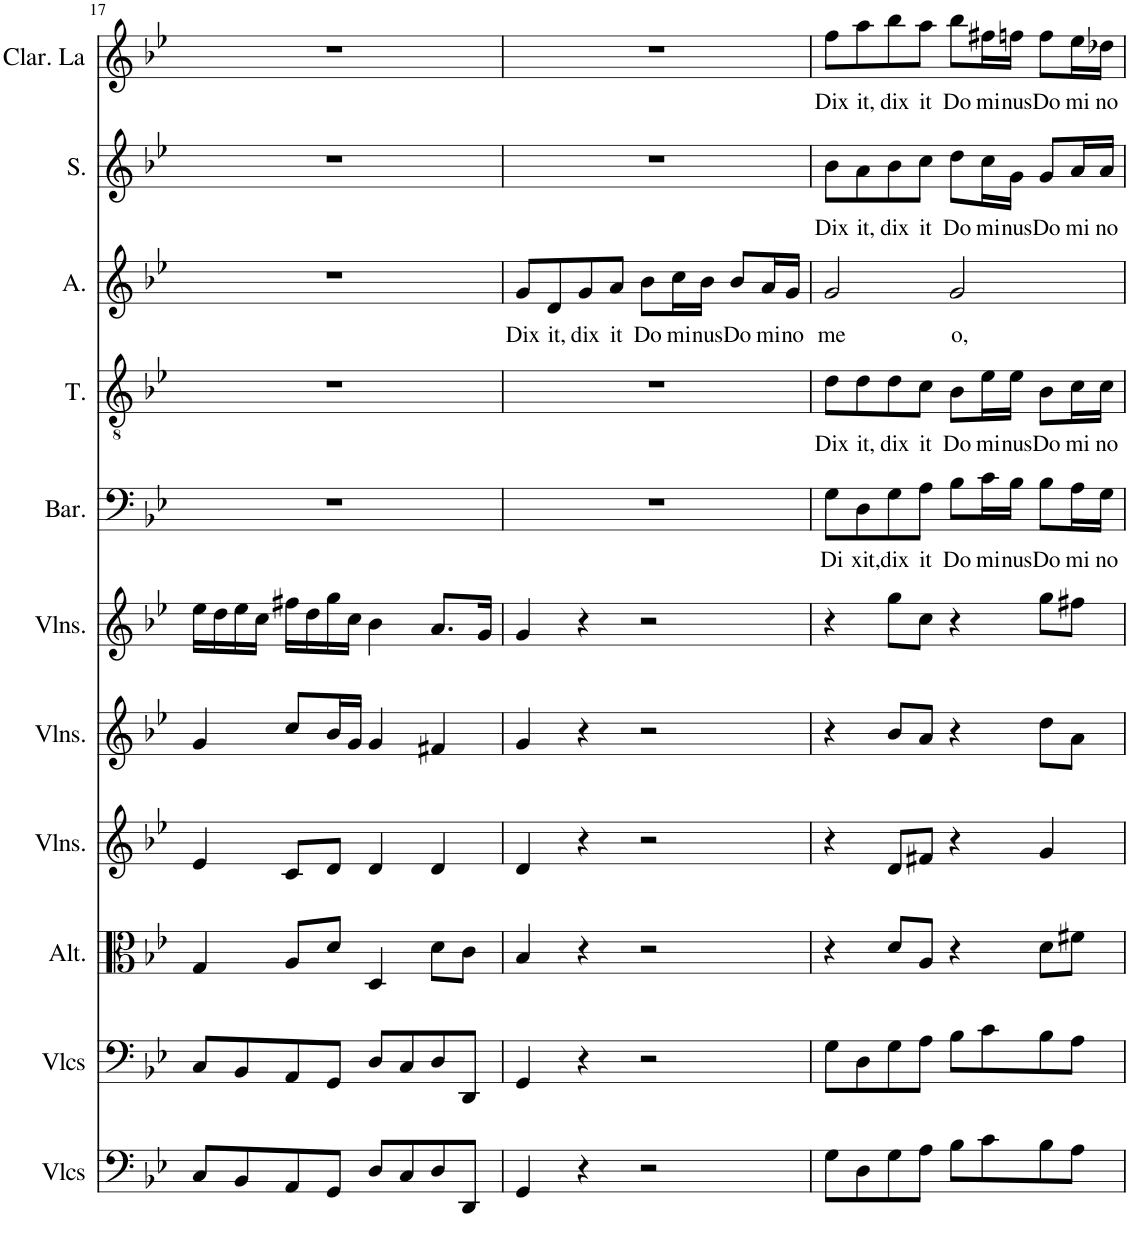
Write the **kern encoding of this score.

**kern	**kern	**kern	**kern	**kern	**kern	**kern	**text	**kern	**text	**kern	**text	**kern	**text	**kern	**text
*part11	*part10	*part9	*part8	*part7	*part6	*part5	*part5	*part4	*part4	*part3	*part3	*part2	*part2	*part1	*part1
*staff11	*staff10	*staff9	*staff8	*staff7	*staff6	*staff5	*staff5	*staff4	*staff4	*staff3	*staff3	*staff2	*staff2	*staff1	*staff1
*I"Violoncelles, Continuo	*I"Violoncelles, Violoncello	*I"Altos, Viola II	*I"Violons, Viola I	*I"Violons, Violin II	*I"Violons, Violin I	*I"Baryton, Bass	*	*I"Ténor, Tenor	*	*I"Alto, Alto	*	*I"Soprano, Soprano II	*	*I"Clarinette en La, Soprano I	*
*I'Vlcs	*I'Vlcs	*I'Alt.	*I'Vlns.	*I'Vlns.	*I'Vlns.	*I'Bar.	*	*I'T.	*	*I'A.	*	*I'S.	*	*I'Clar. La	*
!!LO:PB:g=z
*clefF4	*clefF4	*clefC3	*clefG2	*clefG2	*clefG2	*clefF4	*	*clefGv2	*	*clefG2	*	*clefG2	*	*clefG2	*
*	*	*	*	*	*	*	*	*	*	*	*	*	*	*Trd2c3	*
*k[b-e-]	*k[b-e-]	*k[b-e-]	*k[b-e-]	*k[b-e-]	*k[b-e-]	*k[b-e-]	*	*k[b-e-]	*	*k[b-e-]	*	*k[b-e-]	*	*k[b-e-]	*
*M4/4	*M4/4	*M4/4	*M4/4	*M4/4	*M4/4	*M4/4	*	*M4/4	*	*M4/4	*	*M4/4	*	*M4/4	*
=17	=17	=17	=17	=17	=17	=17	=17	=17	=17	=17	=17	=17	=17	=17	=17
8C/L	8C/L	4G/	4e-/	4g/	16ee-\LL	1r	.	1r	.	1r	.	1r	.	1r	.
.	.	.	.	.	16dd\	.	.	.	.	.	.	.	.	.	.
8BB-/	8BB-/	.	.	.	16ee-\	.	.	.	.	.	.	.	.	.	.
.	.	.	.	.	16cc\JJ	.	.	.	.	.	.	.	.	.	.
8AA/	8AA/	8A/L	8c/L	8cc/L	16ff#X\LL	.	.	.	.	.	.	.	.	.	.
.	.	.	.	.	16dd\	.	.	.	.	.	.	.	.	.	.
8GG/J	8GG/J	8d/J	8d/J	16b-/L	16gg\	.	.	.	.	.	.	.	.	.	.
.	.	.	.	16g/JJ	16cc\JJ	.	.	.	.	.	.	.	.	.	.
8D/L	8D/L	4D/	4d/	4g/	4b-\	.	.	.	.	.	.	.	.	.	.
8C/	8C/	.	.	.	.	.	.	.	.	.	.	.	.	.	.
8D/	8D/	8d\L	4d/	4f#X/	8.a/L	.	.	.	.	.	.	.	.	.	.
8DD/J	8DD/J	8c\J	.	.	.	.	.	.	.	.	.	.	.	.	.
.	.	.	.	.	16g/Jk	.	.	.	.	.	.	.	.	.	.
=18	=18	=18	=18	=18	=18	=18	=18	=18	=18	=18	=18	=18	=18	=18	=18
!	!	!	!	!	!	!	!	!	!	!	!LO:LY:b	!	!	!	!
4GG/	4GG/	4B-/	4d/	4g/	4g/	1r	.	1r	.	8g/L	Dix	1r	.	1r	.
!	!	!	!	!	!	!	!	!	!	!	!LO:LY:b	!	!	!	!
.	.	.	.	.	.	.	.	.	.	8d/	it,	.	.	.	.
!	!	!	!	!	!	!	!	!	!	!	!LO:LY:b	!	!	!	!
4r	4r	4r	4r	4r	4r	.	.	.	.	8g/	dix	.	.	.	.
!	!	!	!	!	!	!	!	!	!	!	!LO:LY:b	!	!	!	!
.	.	.	.	.	.	.	.	.	.	8a/J	it	.	.	.	.
!	!	!	!	!	!	!	!	!	!	!	!LO:LY:b	!	!	!	!
2r	2r	2r	2r	2r	2r	.	.	.	.	8b-\L	Do	.	.	.	.
!	!	!	!	!	!	!	!	!	!	!	!LO:LY:b	!	!	!	!
.	.	.	.	.	.	.	.	.	.	16cc\L	mi	.	.	.	.
!	!	!	!	!	!	!	!	!	!	!	!LO:LY:b	!	!	!	!
.	.	.	.	.	.	.	.	.	.	16b-\JJ	nus	.	.	.	.
!	!	!	!	!	!	!	!	!	!	!	!LO:LY:b	!	!	!	!
.	.	.	.	.	.	.	.	.	.	8b-/L	Do	.	.	.	.
!	!	!	!	!	!	!	!	!	!	!	!LO:LY:b	!	!	!	!
.	.	.	.	.	.	.	.	.	.	16a/L	mi	.	.	.	.
!	!	!	!	!	!	!	!	!	!	!	!LO:LY:b	!	!	!	!
.	.	.	.	.	.	.	.	.	.	16g/JJ	no	.	.	.	.
=19	=19	=19	=19	=19	=19	=19	=19	=19	=19	=19	=19	=19	=19	=19	=19
!	!	!	!	!	!	!	!LO:LY:b	!	!LO:LY:b	!	!LO:LY:b	!	!LO:LY:b	!	!LO:LY:b
8G\L	8G\L	4r	4r	4r	4r	8G\L	Di	8d\L	Dix	2g/	me	8b-\L	Dix	8ff\L	Dix
!	!	!	!	!	!	!	!LO:LY:b	!	!LO:LY:b	!	!	!	!LO:LY:b	!	!LO:LY:b
8D\	8D\	.	.	.	.	8D\	xit,	8d\	it,	.	.	8a\	it,	8aa\	it,
!	!	!	!	!	!	!	!LO:LY:b	!	!LO:LY:b	!	!	!	!LO:LY:b	!	!LO:LY:b
8G\	8G\	8d/L	8d/L	8b-/L	8gg\L	8G\	dix	8d\	dix	.	.	8b-\	dix	8bb-\	dix
!	!	!	!	!	!	!	!LO:LY:b	!	!LO:LY:b	!	!	!	!LO:LY:b	!	!LO:LY:b
8A\J	8A\J	8A/J	8f#X/J	8a/J	8cc\J	8A\J	it	8c\J	it	.	.	8cc\J	it	8aa\J	it
!	!	!	!	!	!	!	!LO:LY:b	!	!LO:LY:b	!	!LO:LY:b	!	!LO:LY:b	!	!LO:LY:b
8B-\L	8B-\L	4r	4r	4r	4r	8B-\L	Do	8B-\L	Do	2g/	o,	8dd\L	Do	8bb-\L	Do
!	!	!	!	!	!	!	!LO:LY:b	!	!LO:LY:b	!	!	!	!LO:LY:b	!	!LO:LY:b
8c\	8c\	.	.	.	.	16c\L	mi	16e-\L	mi	.	.	16cc\L	mi	16ff#X\L	mi
!	!	!	!	!	!	!	!LO:LY:b	!	!LO:LY:b	!	!	!	!LO:LY:b	!	!LO:LY:b
.	.	.	.	.	.	16B-\JJ	nus	16e-\JJ	nus	.	.	16g\JJ	nus	16ffn\JJ	nus
!	!	!	!	!	!	!	!LO:LY:b	!	!LO:LY:b	!	!	!	!LO:LY:b	!	!LO:LY:b
8B-\	8B-\	8d\L	4g/	8dd\L	8gg\L	8B-\L	Do	8B-\L	Do	.	.	8g/L	Do	8ff\L	Do
!	!	!	!	!	!	!	!LO:LY:b	!	!LO:LY:b	!	!	!	!LO:LY:b	!	!LO:LY:b
8A\J	8A\J	8f#X\J	.	8a\J	8ff#X\J	16A\L	mi	16c\L	mi	.	.	16a/L	mi	16ee-\L	mi
!	!	!	!	!	!	!	!LO:LY:b	!	!LO:LY:b	!	!	!	!LO:LY:b	!	!LO:LY:b
.	.	.	.	.	.	16G\JJ	no	16c\JJ	no	.	.	16a/JJ	no	16dd-X\JJ	no
=	=	=	=	=	=	=	=	=	=	=	=	=	=	=	=
*-	*-	*-	*-	*-	*-	*-	*-	*-	*-	*-	*-	*-	*-	*-	*-
